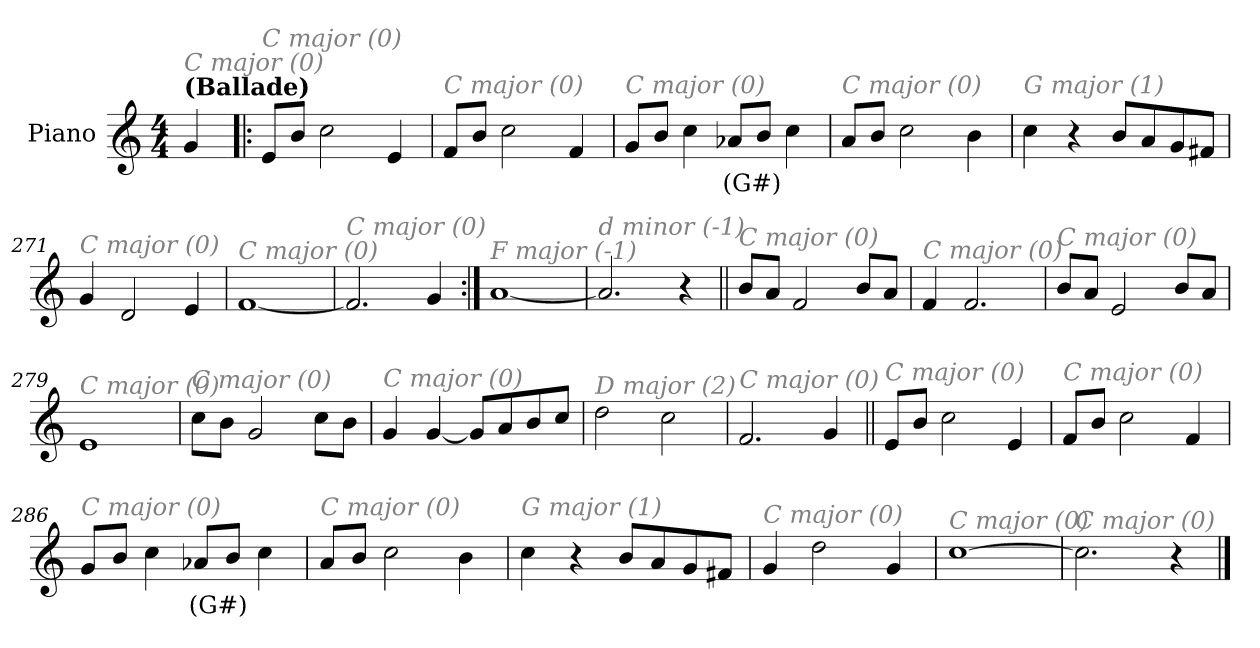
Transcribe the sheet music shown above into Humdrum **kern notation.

**kern	**text
*part1	*part1
*staff1	*staff1
*I"Piano	*
*I'Pno.	*
*clefG2	*
*k[]	*
*M4/4	*
=1	=1
!LO:TX:a:B:t=(Ballade)	!
!LO:TX:i:color=#808080:t=C major (0)	!
4g/	.
=266!|:	=266!|:
!LO:TX:i:color=#808080:t=C major (0)	!
8e/L	.
8b/J	.
2cc\	.
4e/	.
=267	=267
!LO:TX:i:color=#808080:t=C major (0)	!
8f/L	.
8b/J	.
2cc\	.
4f/	.
=268	=268
!LO:TX:i:color=#808080:t=C major (0)	!
8g/L	.
8b/J	.
4cc\	.
8a-Xi/L	(G#)
8b/J	.
4cc\	.
=269	=269
!LO:TX:i:color=#808080:t=C major (0)	!
8a/L	.
8b/J	.
2cc\	.
4b\	.
!!LO:LB:g=z
=270	=270
!LO:TX:i:color=#808080:t=G major (1)	!
4cc\	.
4r	.
8b/L	.
8a/	.
8g/	.
8f#X/J	.
=271	=271
!LO:TX:i:color=#808080:t=C major (0)	!
4g/	.
2d/	.
4e/	.
=272	=272
!LO:TX:i:color=#808080:t=C major (0)	!
[1f	.
=273	=273
!LO:TX:i:color=#808080:t=C major (0)	!
2.f/]	.
4g/	.
!!LO:LB:g=z
=274:|!	=274:|!
!LO:TX:i:color=#808080:t=F major (-1)	!
[1a	.
=275	=275
!LO:TX:i:color=#808080:t=d minor (-1)	!
2.a/]	.
4r	.
=276||	=276||
!LO:TX:i:color=#808080:t=C major (0)	!
8b/L	.
8a/J	.
2f/	.
8b/L	.
8a/J	.
=277	=277
!LO:TX:i:color=#808080:t=C major (0)	!
4f/	.
2.f/	.
!!LO:LB:g=z
=278	=278
!LO:TX:i:color=#808080:t=C major (0)	!
8b/L	.
8a/J	.
2e/	.
8b/L	.
8a/J	.
=279	=279
!LO:TX:i:color=#808080:t=C major (0)	!
1e	.
=280	=280
!LO:TX:i:color=#808080:t=C major (0)	!
8cc\L	.
8b\J	.
2g/	.
8cc\L	.
8b\J	.
=281	=281
!LO:TX:i:color=#808080:t=C major (0)	!
4g/	.
[4g/	.
8g/L]	.
8a/	.
8b/	.
8cc/J	.
!!LO:LB:g=z
=282	=282
!LO:TX:i:color=#808080:t=D major (2)	!
2dd\	.
2cc\	.
=283	=283
!LO:TX:i:color=#808080:t=C major (0)	!
2.f/	.
4g/	.
=284||	=284||
!LO:TX:i:color=#808080:t=C major (0)	!
8e/L	.
8b/J	.
2cc\	.
4e/	.
=285	=285
!LO:TX:i:color=#808080:t=C major (0)	!
8f/L	.
8b/J	.
2cc\	.
4f/	.
!!LO:LB:g=z
=286	=286
!LO:TX:i:color=#808080:t=C major (0)	!
8g/L	.
8b/J	.
4cc\	.
8a-Xi/L	(G#)
8b/J	.
4cc\	.
=287	=287
!LO:TX:i:color=#808080:t=C major (0)	!
8a/L	.
8b/J	.
2cc\	.
4b\	.
=288	=288
!LO:TX:i:color=#808080:t=G major (1)	!
4cc\	.
4r	.
8b/L	.
8a/	.
8g/	.
8f#X/J	.
=289	=289
!LO:TX:i:color=#808080:t=C major (0)	!
4g/	.
2dd\	.
4g/	.
=290	=290
!LO:TX:i:color=#808080:t=C major (0)	!
[1cc	.
=291	=291
!LO:TX:i:color=#808080:t=C major (0)	!
2.cc\]	.
4r	.
==	==
*-	*-
